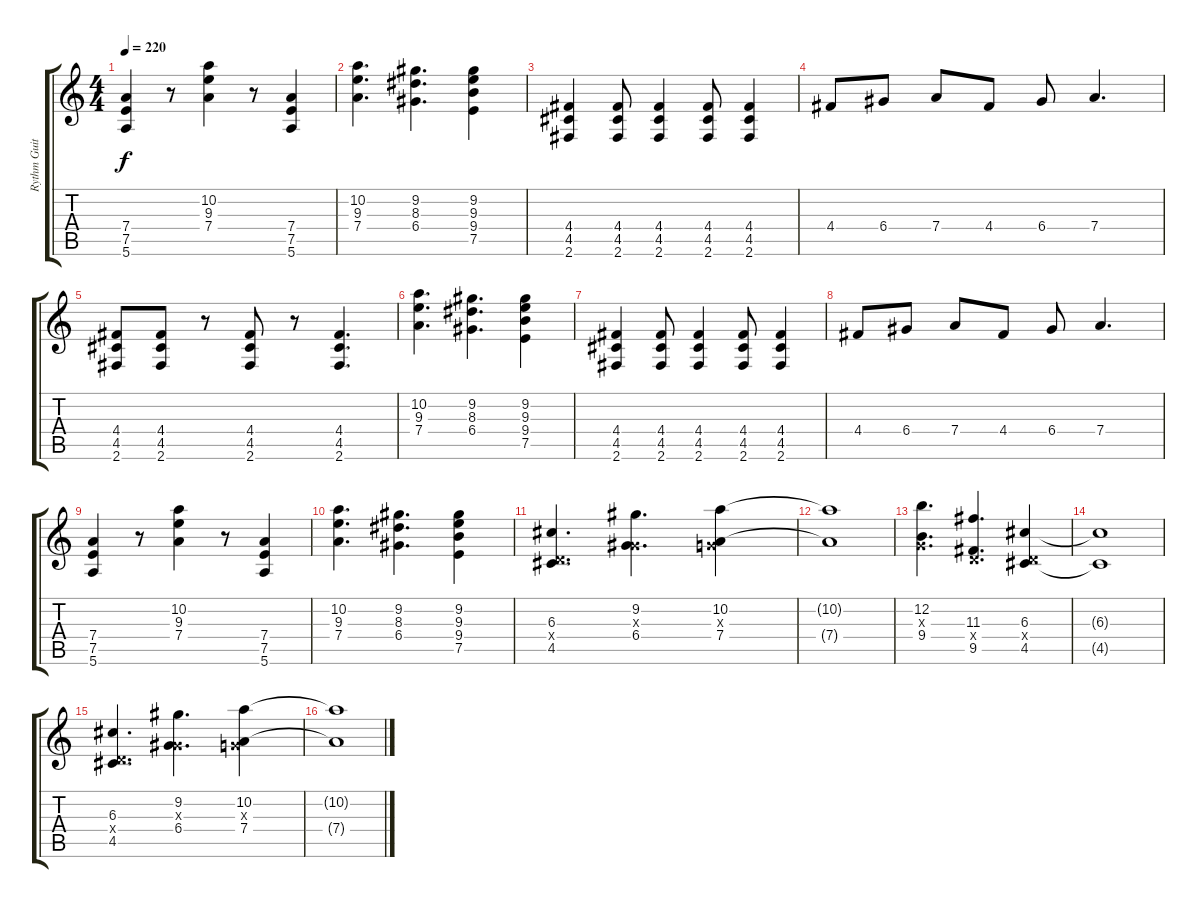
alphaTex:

\track ("Rythm Guitar 2" "Rythm Guit") {instrument distortionguitar}
\staff {score tabs}
\tuning (E4 B3 G3 D3 A2 E2) {hide}
\ts (4 4)
\tempo 220
\clef g2
\ks c
(7.4 7.5 5.6).4{dy f} r.8 (10.2 9.3 7.4).4 r.8 (7.4 7.5 5.6).4 |
(10.2 9.3 7.4).4{d} (9.2 8.3 6.4).4{d} (9.2 9.3 9.4 7.5).4 |
(4.4 4.5 2.6).4 (4.4 4.5 2.6).8 (4.4 4.5 2.6).4 (4.4 4.5 2.6).8 (4.4 4.5 2.6).4 |
4.4.8 6.4.8 7.4.8 4.4.8 6.4.8 7.4.4{d} |
(4.4 4.5 2.6).8 (4.4 4.5 2.6).8 r.8 (4.4 4.5 2.6).8 r.8 (4.4 4.5 2.6).4{d} |
(10.2 9.3 7.4).4{d} (9.2 8.3 6.4).4{d} (9.2 9.3 9.4 7.5).4 |
(4.4 4.5 2.6).4 (4.4 4.5 2.6).8 (4.4 4.5 2.6).4 (4.4 4.5 2.6).8 (4.4 4.5 2.6).4 |
4.4.8 6.4.8 7.4.8 4.4.8 6.4.8 7.4.4{d} |
(7.4 7.5 5.6).4 r.8 (10.2 9.3 7.4).4 r.8 (7.4 7.5 5.6).4 |
(10.2 9.3 7.4).4{d} (9.2 8.3 6.4).4{d} (9.2 9.3 9.4 7.5).4 |
(6.3 0.4{x} 4.5).4{d} (9.2 0.3{x} 6.4).4{d} (10.2 0.3{x} 7.4).4 |
(10.2{t} 7.4{t}).1 |
(12.2 0.3{x} 9.4).4{d} (11.3 0.4{x} 9.5).4{d} (6.3 0.4{x} 4.5).4 |
(6.3{t} 4.5{t}).1 |
(6.3 0.4{x} 4.5).4{d} (9.2 0.3{x} 6.4).4{d} (10.2 0.3{x} 7.4).4 |
(10.2{t} 7.4{t}).1
